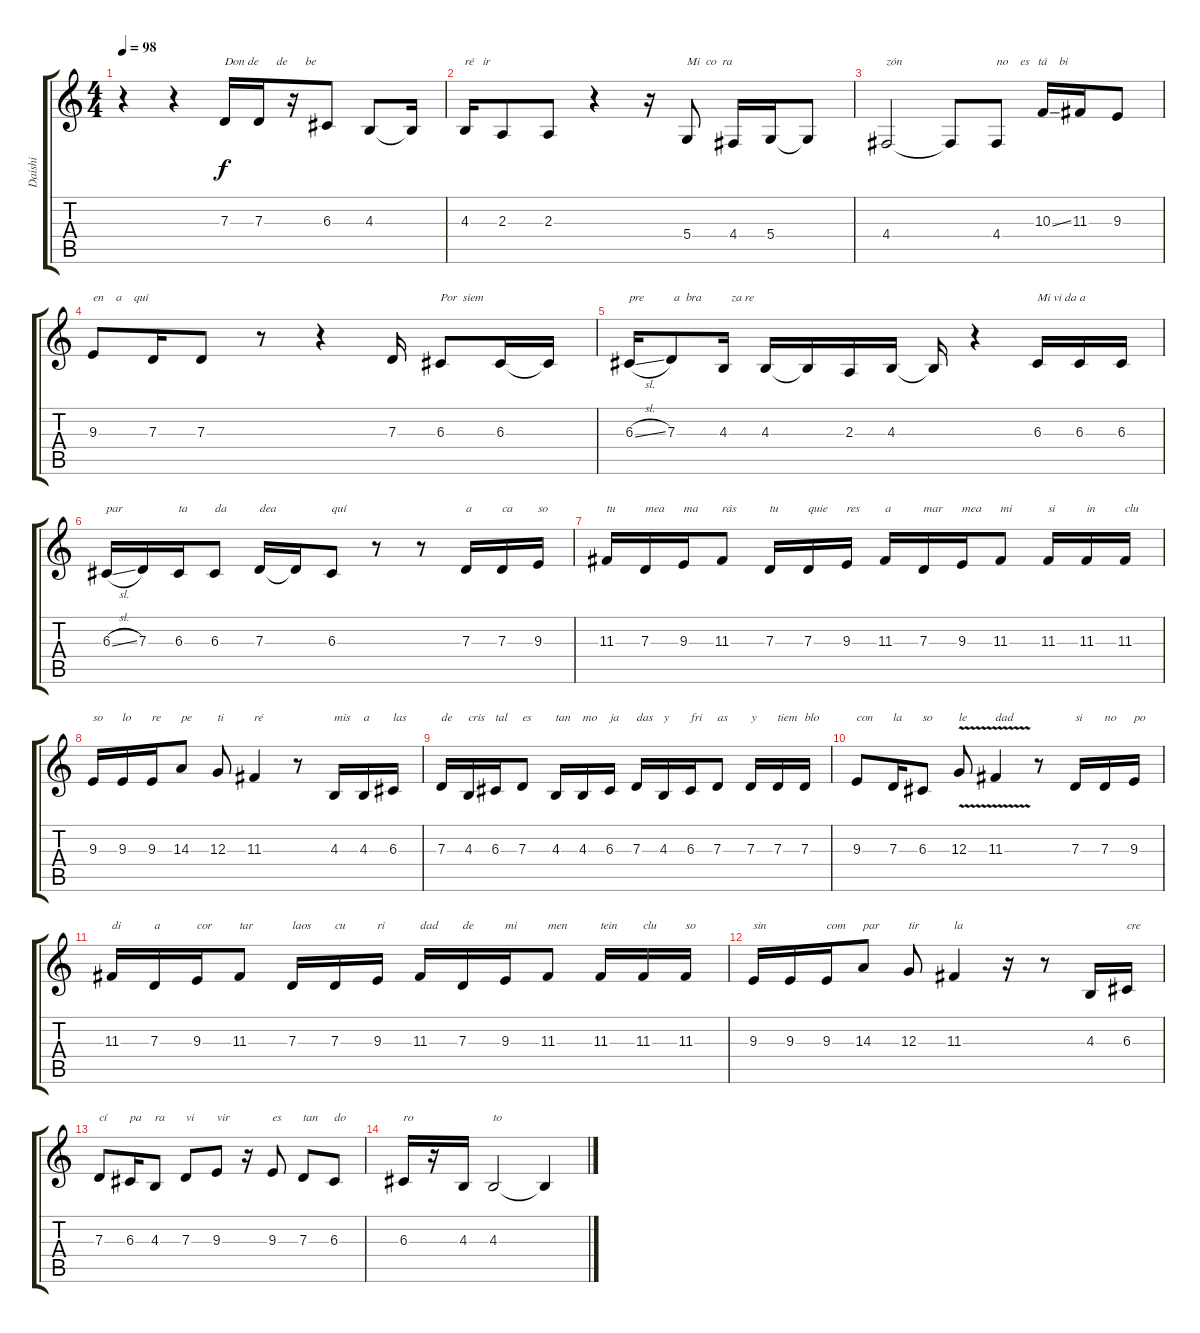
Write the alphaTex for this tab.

\track ("Daishi" "Daishi") {instrument oboe}
\staff {score tabs}
\tuning (E4 B3 G3 D3 A2 E2) {hide}
\ts (4 4)
\tempo 98
\clef g2
\ks c
r.4{dy f} r.4 7.3.16{txt "Don de      de      be"} 7.3.16 r.16 6.3.8 4.3.8 4.3{t}.16 |
4.3.16{txt "ré   ir"} 2.3.8 2.3.8 r.4 r.16 5.4.8{txt "Mi  co  ra"} 4.4.16 5.4.16 5.4{t}.8 |
4.4.2{txt "zón"} 4.4{t}.8 4.4.8{txt "no    es   tá    bi"} 10.3{ss}.16 11.3.16 9.3.8 |
9.3.8{txt "en    a    quí"} 7.3.16 7.3.8 r.8 r.4 7.3.16 6.3.8{txt "Por  siem"} 6.3.16 6.3{t}.16 |
6.3{sl}.16{txt "pre          a  bra          za re"} 7.3.8 4.3.16 4.3.16 4.3{t}.16 2.3.16 4.3.16 4.3{t}.16 r.4 6.3.16{txt "Mi vi da a"} 6.3.16 6.3.16 |
6.3{sl}.16{txt "par"} 7.3.16 6.3.16{txt "ta"} 6.3.8{txt "da"} 7.3.16{txt "dea"} 7.3{t}.16 6.3.8{txt "quí"} r.8 r.8 7.3.16{txt "a"} 7.3.16{txt "ca"} 9.3.16{txt "so"} |
11.3.16{txt "tu"} 7.3.16{txt "mea"} 9.3.16{txt "ma"} 11.3.8{txt "rás"} 7.3.16{txt "tu"} 7.3.16{txt "quie"} 9.3.16{txt "res"} 11.3.16{txt "a"} 7.3.16{txt "mar"} 9.3.16{txt "mea"} 11.3.8{txt "mi"} 11.3.16{txt "si"} 11.3.16{txt "in"} 11.3.16{txt "clu"} |
9.3.16{txt "so"} 9.3.16{txt "lo"} 9.3.16{txt "re"} 14.3.8{txt "pe"} 12.3.8{txt "ti"} 11.3.4{txt "ré"} r.8 4.3.16{txt "mis"} 4.3.16{txt "a"} 6.3.16{txt "las"} |
7.3.16{txt "de"} 4.3.16{txt "cris"} 6.3.16{txt "tal"} 7.3.8{txt "es"} 4.3.16{txt "tan"} 4.3.16{txt "mo"} 6.3.16{txt "ja"} 7.3.16{txt "das"} 4.3.16{txt "y"} 6.3.16{txt "fri"} 7.3.8{txt "as"} 7.3.16{txt "y"} 7.3.16{txt "tiem"} 7.3.16{txt "blo"} |
9.3.8{txt "con"} 7.3.16{txt "la"} 6.3.8{txt "so"} 12.3{v}.8{txt "le"} 11.3{v}.4{txt "dad"} r.8 7.3.16{txt "si"} 7.3.16{txt "no"} 9.3.16{txt "po"} |
11.3.16{txt "di"} 7.3.16{txt "a"} 9.3.16{txt "cor"} 11.3.8{txt "tar"} 7.3.16{txt "laos"} 7.3.16{txt "cu"} 9.3.16{txt "ri"} 11.3.16{txt "dad"} 7.3.16{txt "de"} 9.3.16{txt "mi"} 11.3.8{txt "men"} 11.3.16{txt "tein"} 11.3.16{txt "clu"} 11.3.16{txt "so"} |
9.3.16{txt "sin"} 9.3.16 9.3.16{txt "com"} 14.3.8{txt "par"} 12.3.8{txt "tir"} 11.3.4{txt "la"} r.16 r.8 4.3.16 6.3.16{txt "cre"} |
7.3.8{txt "cí"} 6.3.16{txt "pa"} 4.3.8{txt "ra"} 7.3.8{txt "vi"} 9.3.8{txt "vir"} r.16 9.3.8{txt "es"} 7.3.8{txt "tan"} 6.3.8{txt "do"} |
6.3.16{txt "ro"} r.16 4.3.16 4.3.2{txt "to"} 4.3{t}.4
